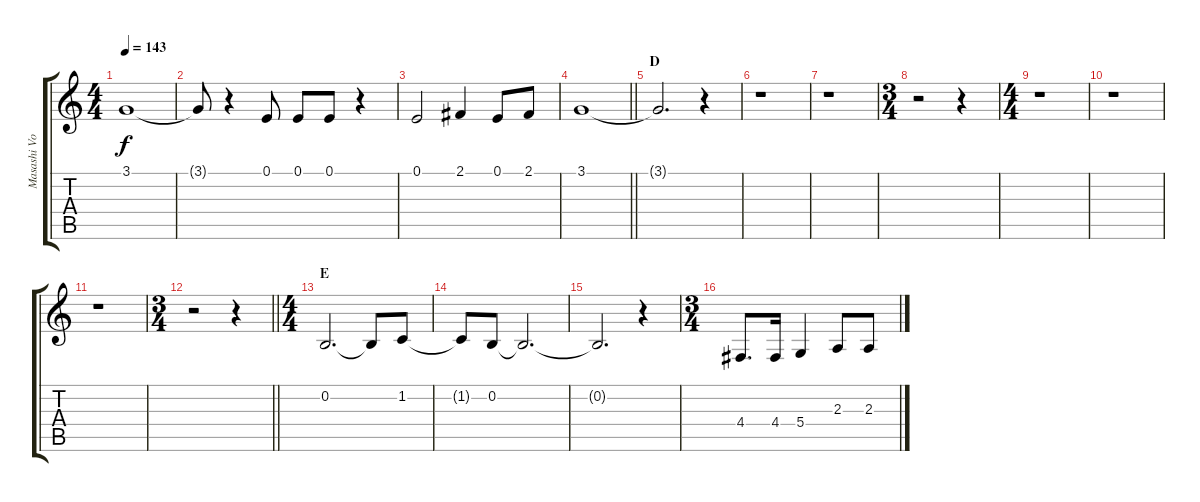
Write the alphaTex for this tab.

\track ("Masashi Vocals" "Masashi Vo") {instrument altosax}
\staff {score tabs}
\tuning (E4 B3 G3 D3 A2 E2) {hide}
\ts (4 4)
\tempo 143
\clef g2
\ks c
3.1.1{dy f} |
3.1{t}.8 r.4 0.1.8 0.1.8 0.1.8 r.4 |
0.1.2 2.1.4 0.1.8 2.1.8 |
\barLineRight lightlight
3.1.1 |
\section ("" "D")
3.1{t}.2{d} r.4 |
r.1 |
r.1 |
\ts (3 4)
r.2 r.4 |
\ts (4 4)
r.1 |
r.1 |
r.1 |
\ts (3 4)
\barLineRight lightlight
r.2 r.4 |
\ts (4 4)
\section ("" "E")
0.2.2{d} 0.2{t}.8 1.2.8 |
1.2{t}.8 0.2.8 0.2{t}.2{d} |
0.2{t}.2{d} r.4 |
\ts (3 4)
4.4.8{d} 4.4.16 5.4.4 2.3.8 2.3.8
